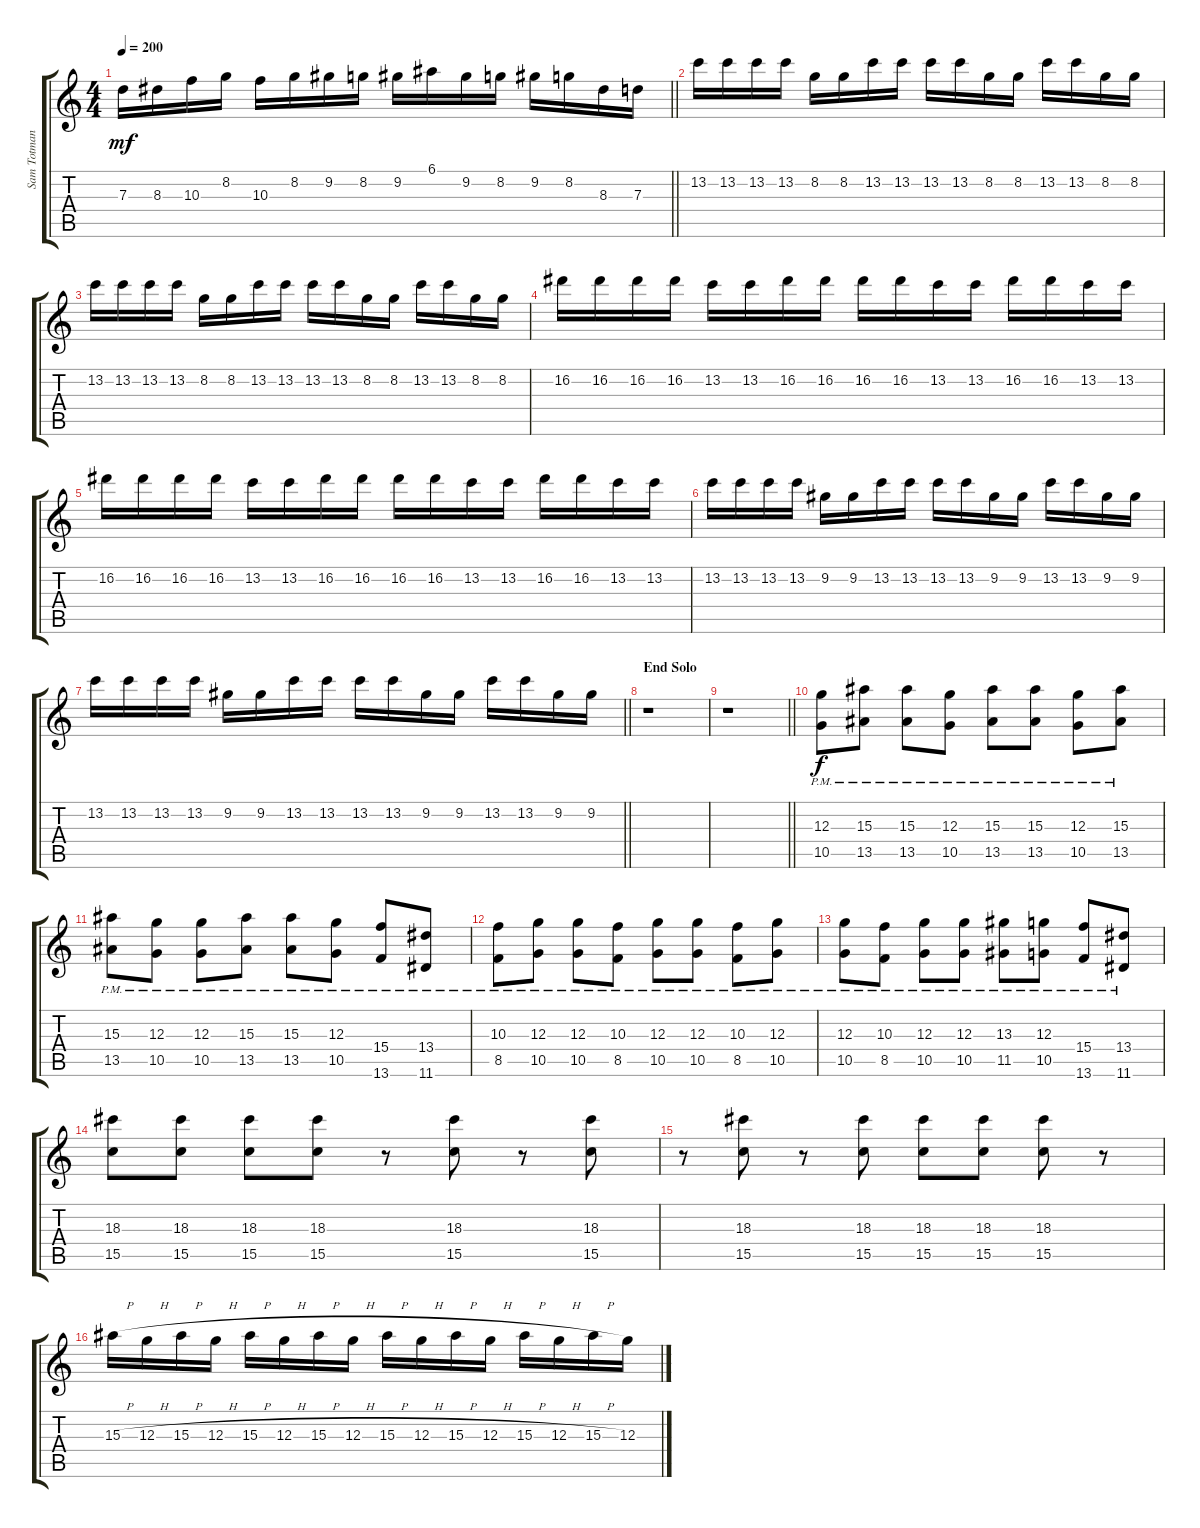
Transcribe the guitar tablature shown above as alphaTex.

\track ("Sam Totman (Lead Guitar)" "Sam Totman") {instrument distortionguitar}
\staff {score tabs}
\tuning (E4 B3 G3 D3 A2 E2) {hide}
\ts (4 4)
\tempo 200
\clef g2
\barLineRight lightlight
\ks aminor
7.3.16{dy mf} 8.3.16 10.3.16 8.2.16 10.3.16 8.2.16 9.2.16 8.2.16 9.2.16 6.1.16 9.2.16 8.2.16 9.2.16 8.2.16 8.3.16 7.3.16 |
13.2.16 13.2.16 13.2.16 13.2.16 8.2.16 8.2.16 13.2.16 13.2.16 13.2.16 13.2.16 8.2.16 8.2.16 13.2.16 13.2.16 8.2.16 8.2.16 |
13.2.16 13.2.16 13.2.16 13.2.16 8.2.16 8.2.16 13.2.16 13.2.16 13.2.16 13.2.16 8.2.16 8.2.16 13.2.16 13.2.16 8.2.16 8.2.16 |
16.2.16 16.2.16 16.2.16 16.2.16 13.2.16 13.2.16 16.2.16 16.2.16 16.2.16 16.2.16 13.2.16 13.2.16 16.2.16 16.2.16 13.2.16 13.2.16 |
16.2.16 16.2.16 16.2.16 16.2.16 13.2.16 13.2.16 16.2.16 16.2.16 16.2.16 16.2.16 13.2.16 13.2.16 16.2.16 16.2.16 13.2.16 13.2.16 |
13.2.16 13.2.16 13.2.16 13.2.16 9.2.16 9.2.16 13.2.16 13.2.16 13.2.16 13.2.16 9.2.16 9.2.16 13.2.16 13.2.16 9.2.16 9.2.16 |
\barLineRight lightlight
13.2.16 13.2.16 13.2.16 13.2.16 9.2.16 9.2.16 13.2.16 13.2.16 13.2.16 13.2.16 9.2.16 9.2.16 13.2.16 13.2.16 9.2.16 9.2.16 |
\section ("" "End Solo")
r.1 |
\barLineRight lightlight
r.1 |
(12.3{pm} 10.5{pm}).8{dy f} (15.3{pm} 13.5{pm}).8 (15.3{pm} 13.5{pm}).8 (12.3{pm} 10.5{pm}).8 (15.3{pm} 13.5{pm}).8 (15.3{pm} 13.5{pm}).8 (12.3{pm} 10.5{pm}).8 (15.3{pm} 13.5{pm}).8 |
(15.3{pm} 13.5{pm}).8 (12.3{pm} 10.5{pm}).8 (12.3{pm} 10.5{pm}).8 (15.3{pm} 13.5{pm}).8 (15.3{pm} 13.5{pm}).8 (12.3{pm} 10.5{pm}).8 (15.4{pm} 13.6{pm}).8 (13.4{pm} 11.6{pm}).8 |
(10.3{pm} 8.5{pm}).8 (12.3{pm} 10.5{pm}).8 (12.3{pm} 10.5{pm}).8 (10.3{pm} 8.5{pm}).8 (12.3{pm} 10.5{pm}).8 (12.3{pm} 10.5{pm}).8 (10.3{pm} 8.5{pm}).8 (12.3{pm} 10.5{pm}).8 |
(12.3{pm} 10.5{pm}).8 (10.3{pm} 8.5{pm}).8 (12.3{pm} 10.5{pm}).8 (12.3{pm} 10.5{pm}).8 (13.3{pm} 11.5{pm}).8 (12.3{pm} 10.5{pm}).8 (15.4{pm} 13.6{pm}).8 (13.4{pm} 11.6{pm}).8 |
(18.3 15.5).8{instrument guitarfretnoise} (18.3 15.5).8 (18.3 15.5).8 (18.3 15.5).8 r.8 (18.3 15.5).8 r.8 (18.3 15.5).8 |
r.8 (18.3 15.5).8 r.8 (18.3 15.5).8 (18.3 15.5).8 (18.3 15.5).8 (18.3 15.5).8 r.8 |
15.3{h}.16{instrument distortionguitar} 12.3{h}.16 15.3{h}.16 12.3{h}.16 15.3{h}.16 12.3{h}.16 15.3{h}.16 12.3{h}.16 15.3{h}.16 12.3{h}.16 15.3{h}.16 12.3{h}.16 15.3{h}.16 12.3{h}.16 15.3{h}.16 12.3.16
